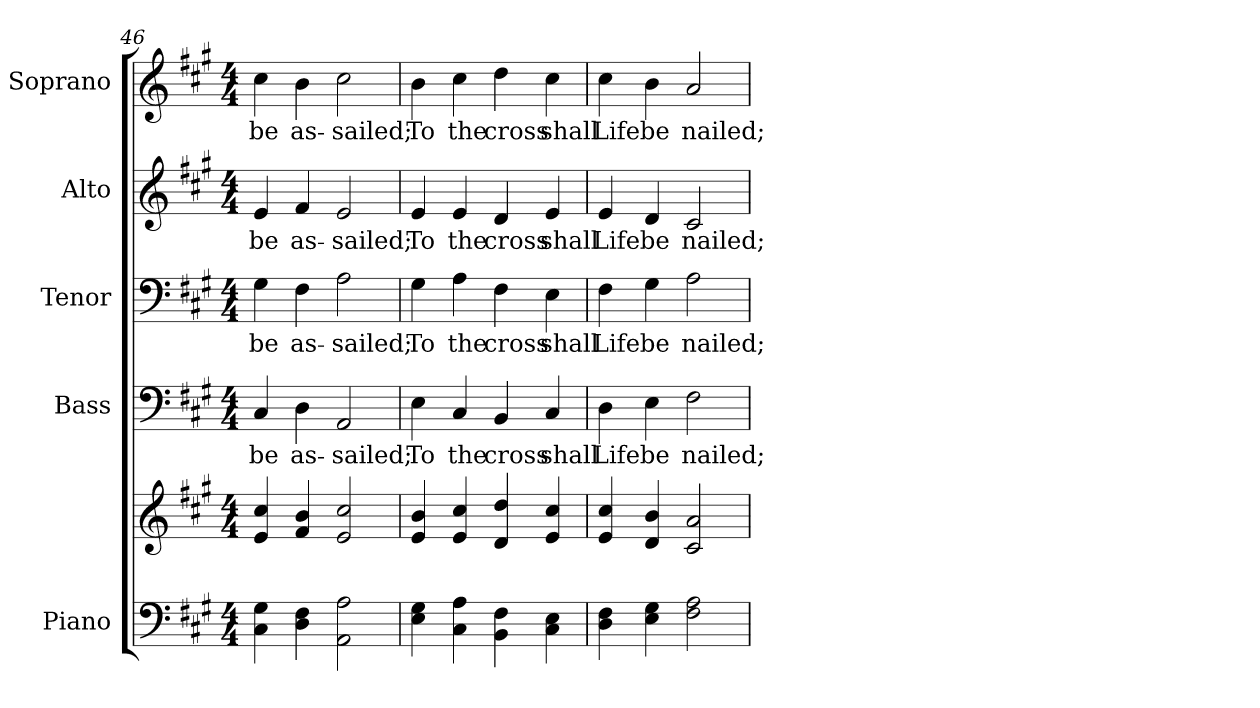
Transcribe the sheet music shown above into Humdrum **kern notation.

**kern	**kern	**kern	**text	**kern	**text	**kern	**text	**kern	**text
*part5	*part5	*part4	*part4	*part3	*part3	*part2	*part2	*part1	*part1
*staff6	*staff5	*staff4	*staff4	*staff3	*staff3	*staff2	*staff2	*staff1	*staff1
*I"Piano	*	*I"Bass	*	*I"Tenor	*	*I"Alto	*	*I"Soprano	*
*I'Pno.	*	*I'B.	*	*I'T.	*	*I'A.	*	*I'S.	*
*clefF4	*clefG2	*clefF4	*	*clefF4	*	*clefG2	*	*clefG2	*
*k[f#c#g#]	*k[f#c#g#]	*k[f#c#g#]	*	*k[f#c#g#]	*	*k[f#c#g#]	*	*k[f#c#g#]	*
*A:	*A:	*A:	*	*A:	*	*A:	*	*A:	*
*M4/4	*M4/4	*M4/4	*	*M4/4	*	*M4/4	*	*M4/4	*
=46	=46	=46	=46	=46	=46	=46	=46	=46	=46
!	!	!	!LO:LY:b:color=#000000	!	!	!	!	!	!
!	!	!	!	!	!LO:LY:b:color=#000000	!	!	!	!
!	!	!	!	!	!	!	!LO:LY:b:color=#000000	!	!
!	!	!	!	!	!	!	!	!	!LO:LY:b:color=#000000
4C#i\ 4G#i	4ei/ 4cc#i	4C#i/	be	4G#i\	be	4ei/	be	4cc#i\	be
!	!	!	!LO:LY:b:color=#000000	!	!	!	!	!	!
!	!	!	!	!	!LO:LY:b:color=#000000	!	!	!	!
!	!	!	!	!	!	!	!LO:LY:b:color=#000000	!	!
!	!	!	!	!	!	!	!	!	!LO:LY:b:color=#000000
4Di\ 4F#i	4f#i/ 4bi	4Di\	as-	4F#i\	as-	4f#i/	as-	4bi\	as-
!	!	!	!LO:LY:b:color=#000000	!	!	!	!	!	!
!	!	!	!	!	!LO:LY:b:color=#000000	!	!	!	!
!	!	!	!	!	!	!	!LO:LY:b:color=#000000	!	!
!	!	!	!	!	!	!	!	!	!LO:LY:b:color=#000000
2AAi\ 2Ai	2ei/ 2cc#i	2AAi/	-sailed;	2Ai\	-sailed;	2ei/	-sailed;	2cc#i\	-sailed;
=47	=47	=47	=47	=47	=47	=47	=47	=47	=47
!	!	!	!LO:LY:b:color=#000000	!	!	!	!	!	!
!	!	!	!	!	!LO:LY:b:color=#000000	!	!	!	!
!	!	!	!	!	!	!	!LO:LY:b:color=#000000	!	!
!	!	!	!	!	!	!	!	!	!LO:LY:b:color=#000000
4Ei\ 4G#i	4ei/ 4bi	4Ei\	To	4G#i\	To	4ei/	To	4bi\	To
!	!	!	!LO:LY:b:color=#000000	!	!	!	!	!	!
!	!	!	!	!	!LO:LY:b:color=#000000	!	!	!	!
!	!	!	!	!	!	!	!LO:LY:b:color=#000000	!	!
!	!	!	!	!	!	!	!	!	!LO:LY:b:color=#000000
4C#i\ 4Ai	4ei/ 4cc#i	4C#i/	the	4Ai\	the	4ei/	the	4cc#i\	the
!	!	!	!LO:LY:b:color=#000000	!	!	!	!	!	!
!	!	!	!	!	!LO:LY:b:color=#000000	!	!	!	!
!	!	!	!	!	!	!	!LO:LY:b:color=#000000	!	!
!	!	!	!	!	!	!	!	!	!LO:LY:b:color=#000000
4BBi\ 4F#i	4di/ 4ddi	4BBi/	cross	4F#i\	cross	4di/	cross	4ddi\	cross
!	!	!	!LO:LY:b:color=#000000	!	!	!	!	!	!
!	!	!	!	!	!LO:LY:b:color=#000000	!	!	!	!
!	!	!	!	!	!	!	!LO:LY:b:color=#000000	!	!
!	!	!	!	!	!	!	!	!	!LO:LY:b:color=#000000
4C#i\ 4Ei	4ei/ 4cc#i	4C#i/	shall	4Ei\	shall	4ei/	shall	4cc#i\	shall
!!LO:PB:g=z
=48	=48	=48	=48	=48	=48	=48	=48	=48	=48
!	!	!	!LO:LY:b:color=#000000	!	!	!	!	!	!
!	!	!	!	!	!LO:LY:b:color=#000000	!	!	!	!
!	!	!	!	!	!	!	!LO:LY:b:color=#000000	!	!
!	!	!	!	!	!	!	!	!	!LO:LY:b:color=#000000
4Di\ 4F#i	4ei/ 4cc#i	4Di\	Life	4F#i\	Life	4ei/	Life	4cc#i\	Life
!	!	!	!LO:LY:b:color=#000000	!	!	!	!	!	!
!	!	!	!	!	!LO:LY:b:color=#000000	!	!	!	!
!	!	!	!	!	!	!	!LO:LY:b:color=#000000	!	!
!	!	!	!	!	!	!	!	!	!LO:LY:b:color=#000000
4Ei\ 4G#i	4di/ 4bi	4Ei\	be	4G#i\	be	4di/	be	4bi\	be
!	!	!	!LO:LY:b:color=#000000	!	!	!	!	!	!
!	!	!	!	!	!LO:LY:b:color=#000000	!	!	!	!
!	!	!	!	!	!	!	!LO:LY:b:color=#000000	!	!
!	!	!	!	!	!	!	!	!	!LO:LY:b:color=#000000
2F#i\ 2Ai	2c#i/ 2ai	2F#i\	nailed;	2Ai\	nailed;	2c#i/	nailed;	2ai/	nailed;
=	=	=	=	=	=	=	=	=	=
*-	*-	*-	*-	*-	*-	*-	*-	*-	*-
